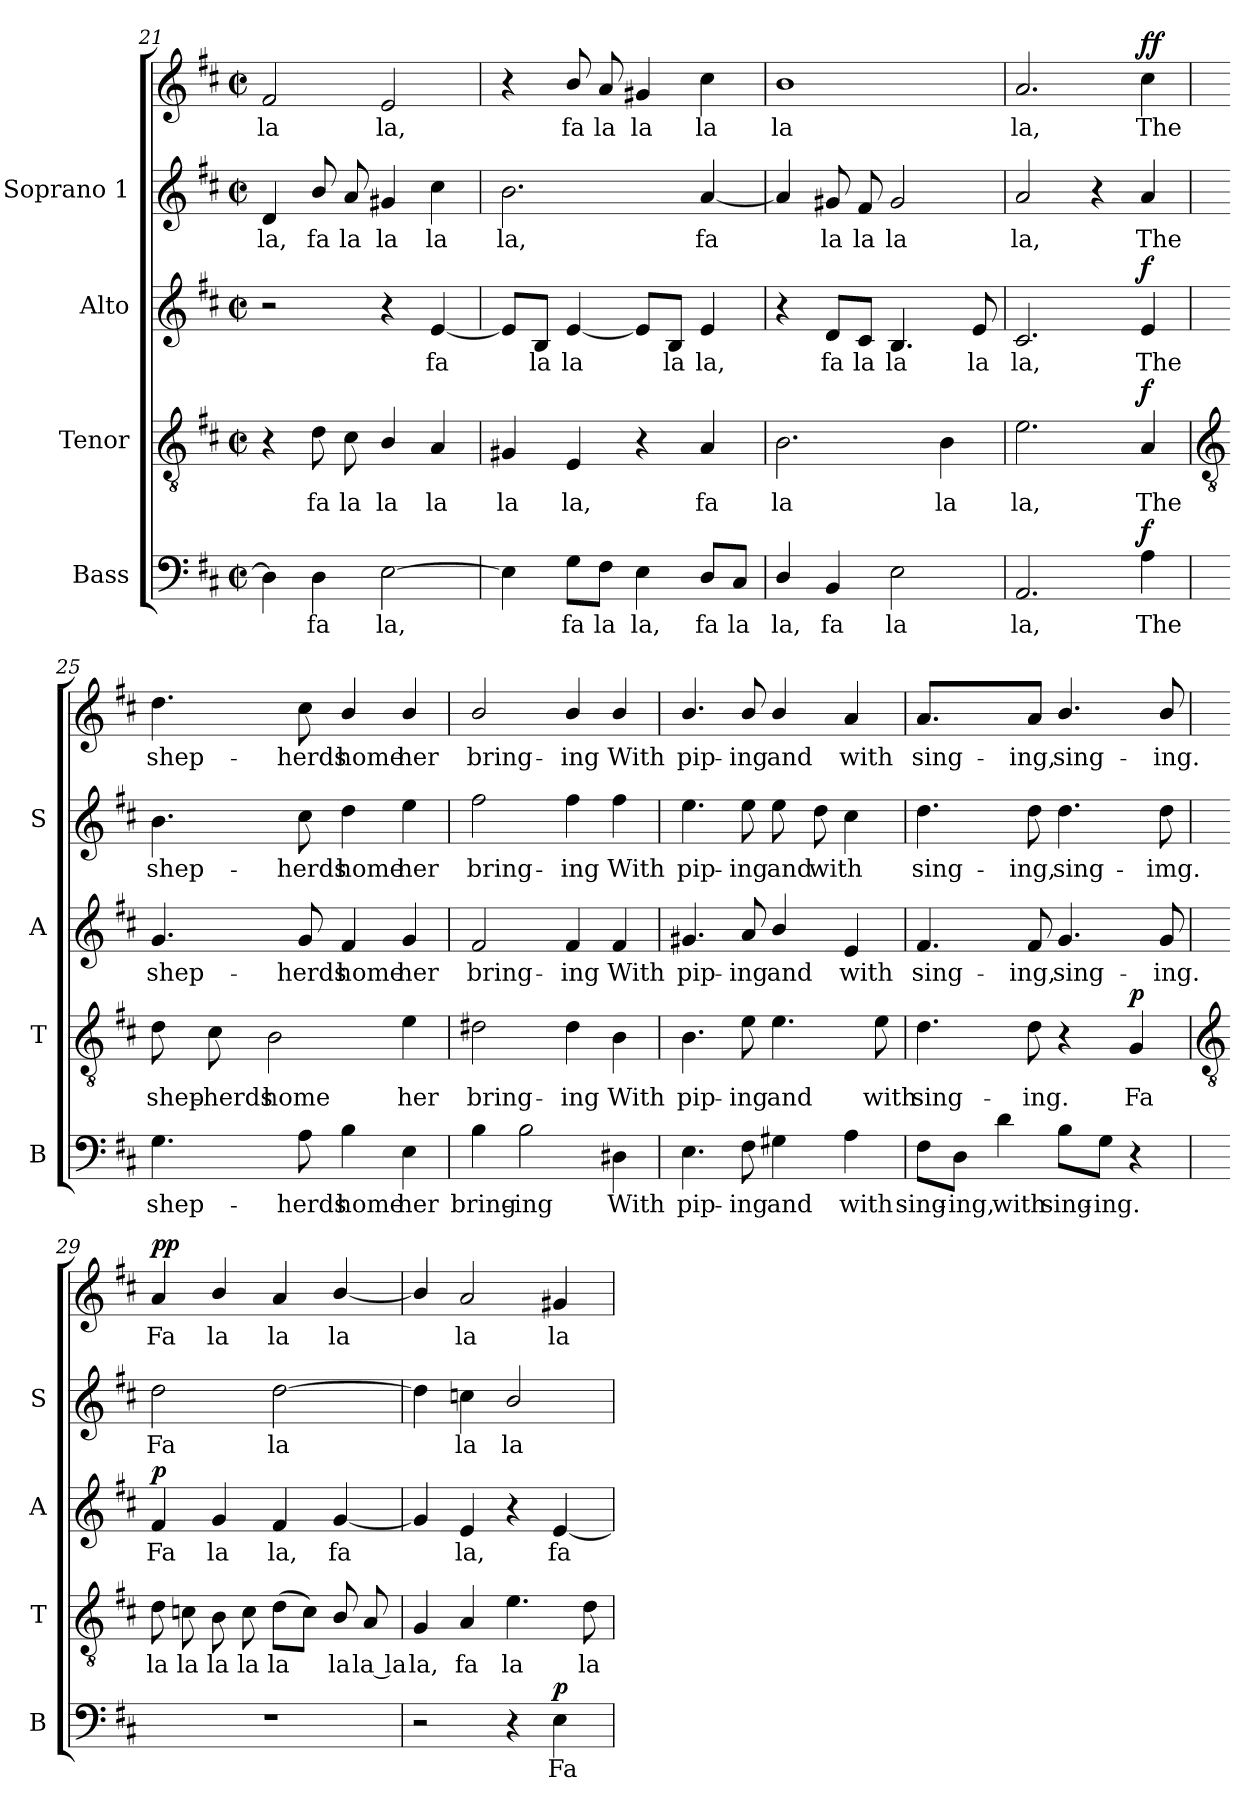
**kern	**text	**dynam	**kern	**text	**dynam	**kern	**text	**dynam	**kern	**text	**kern	**text	**dynam
*part4	*part4	*part4	*part3	*part3	*part3	*part2	*part2	*part2	*part1	*part1	*part1	*part1	*part1
*staff5	*staff5	*staff5	*staff4	*staff4	*staff4	*staff3	*staff3	*staff3	*staff2	*staff2	*staff1	*staff1	*staff1/2
*I"Bass	*	*	*I"Tenor	*	*	*I"Alto	*	*	*I"Soprano 1	*	*	*	*
*I'B	*	*	*I'T	*	*	*I'A	*	*	*I'S	*	*	*	*
*clefF4	*	*	*clefGv2	*	*	*clefG2	*	*	*clefG2	*	*clefG2	*	*
*k[f#c#]	*	*	*k[f#c#]	*	*	*k[f#c#]	*	*	*k[f#c#]	*	*k[f#c#]	*	*
*D:	*	*	*D:	*	*	*D:	*	*	*D:	*	*D:	*	*
*M2/2	*	*	*M2/2	*	*	*M2/2	*	*	*M2/2	*	*M2/2	*	*
*met(c|)	*	*	*met(c|)	*	*	*met(c|)	*	*	*met(c|)	*	*met(c|)	*	*
=21	=21	=21	=21	=21	=21	=21	=21	=21	=21	=21	=21	=21	=21
!	!	!	!	!	!	!	!	!	!	!LO:LY:b	!	!LO:LY:b	!
4D]	.	.	4r	.	.	2r	.	.	4d	la,	2f#	la	.
!	!LO:LY:b	!	!	!LO:LY:b	!	!	!	!	!	!LO:LY:b	!	!	!
4D	fa	.	8d	fa	.	.	.	.	8b/	fa	.	.	.
!	!	!	!	!LO:LY:b	!	!	!	!	!	!LO:LY:b	!	!	!
.	.	.	8c#	la	.	.	.	.	8a	la	.	.	.
!	!LO:LY:b	!	!	!LO:LY:b	!	!	!	!	!	!LO:LY:b	!	!LO:LY:b	!
[2E	la,	.	4B/	la	.	4r	.	.	4g#X	la	2e	la,	.
!	!	!	!	!LO:LY:b	!	!	!LO:LY:b	!	!	!LO:LY:b	!	!	!
.	.	.	4A	la	.	[4e	fa	.	4cc#	la	.	.	.
=22	=22	=22	=22	=22	=22	=22	=22	=22	=22	=22	=22	=22	=22
!	!	!	!	!LO:LY:b	!	!	!	!	!	!LO:LY:b	!	!	!
4E]	.	.	4G#X	la	.	8e/L]	.	.	2.b	la,	4r	.	.
!	!	!	!	!	!	!	!LO:LY:b	!	!	!	!	!	!
.	.	.	.	.	.	8B/J	la	.	.	.	.	.	.
!	!LO:LY:b	!	!	!LO:LY:b	!	!	!LO:LY:b	!	!	!	!	!LO:LY:b	!
8G\L	fa	.	4E	la,	.	[4e	la	.	.	.	8b/	fa	.
!	!LO:LY:b	!	!	!	!	!	!	!	!	!	!	!LO:LY:b	!
8F#\J	la	.	.	.	.	.	.	.	.	.	8a	la	.
!	!LO:LY:b	!	!	!	!	!	!	!	!	!	!	!LO:LY:b	!
4E	la,	.	4r	.	.	8e/L]	.	.	.	.	4g#X	la	.
!	!	!	!	!	!	!	!LO:LY:b	!	!	!	!	!	!
.	.	.	.	.	.	8B/J	la	.	.	.	.	.	.
!	!LO:LY:b	!	!	!LO:LY:b	!	!	!LO:LY:b	!	!	!LO:LY:b	!	!LO:LY:b	!
8D/L	fa	.	4A	fa	.	4e	la,	.	[4a	fa	4cc#	la	.
!	!LO:LY:b	!	!	!	!	!	!	!	!	!	!	!	!
8C#/J	la	.	.	.	.	.	.	.	.	.	.	.	.
=23	=23	=23	=23	=23	=23	=23	=23	=23	=23	=23	=23	=23	=23
!	!LO:LY:b	!	!	!LO:LY:b	!	!	!	!	!	!	!	!LO:LY:b	!
4D/	la,	.	2.B	la	.	4r	.	.	4a]	.	1b	la	.
!	!LO:LY:b	!	!	!	!	!	!LO:LY:b	!	!	!LO:LY:b	!	!	!
4BB	fa	.	.	.	.	8d/L	fa	.	8g#X	la	.	.	.
!	!	!	!	!	!	!	!LO:LY:b	!	!	!LO:LY:b	!	!	!
.	.	.	.	.	.	8c#/J	la	.	8f#	la	.	.	.
!	!LO:LY:b	!	!	!	!	!	!LO:LY:b	!	!	!LO:LY:b	!	!	!
2E	la	.	.	.	.	4.B	la	.	2g#	la	.	.	.
!	!	!	!	!LO:LY:b	!	!	!	!	!	!	!	!	!
.	.	.	4B	la	.	.	.	.	.	.	.	.	.
!	!	!	!	!	!	!	!LO:LY:b	!	!	!	!	!	!
.	.	.	.	.	.	8e	la	.	.	.	.	.	.
=24	=24	=24	=24	=24	=24	=24	=24	=24	=24	=24	=24	=24	=24
!	!LO:LY:b	!	!	!LO:LY:b	!	!	!LO:LY:b	!	!	!LO:LY:b	!	!LO:LY:b	!
2.AA	la,	.	2.e	la,	.	2.c#	la,	.	2a	la,	2.a	la,	.
.	.	.	.	.	.	.	.	.	4r	.	.	.	.
!	!LO:LY:b	!LO:DY:b	!	!LO:LY:b	!LO:DY:b	!	!LO:LY:b	!LO:DY:b	!	!LO:LY:b	!	!LO:LY:b	!LO:DY:b=2
!	!	!	!	!	!	!	!	!	!	!	!	!	!LO:DY:n=1:b
4A	The	f	4A	The	f	4e	The	f	4a	The	4cc#	The	f f
!!LO:LB:g=z
=25	=25	=25	=25	=25	=25	=25	=25	=25	=25	=25	=25	=25	=25
*	*	*	*clefGv2	*	*	*	*	*	*	*	*	*	*
!	!LO:LY:b	!	!	!LO:LY:b	!	!	!LO:LY:b	!	!	!LO:LY:b	!	!LO:LY:b	!
4.G	shep-	.	8d	shep-	.	4.g	shep-	.	4.b	shep-	4.dd	shep-	.
!	!	!	!	!LO:LY:b	!	!	!	!	!	!	!	!	!
.	.	.	8c#	-herds	.	.	.	.	.	.	.	.	.
!	!	!	!	!LO:LY:b	!	!	!	!	!	!	!	!	!
.	.	.	2B	home	.	.	.	.	.	.	.	.	.
!	!LO:LY:b	!	!	!	!	!	!LO:LY:b	!	!	!LO:LY:b	!	!LO:LY:b	!
8A	-herds	.	.	.	.	8g	-herds	.	8cc#	-herds	8cc#	-herds	.
!	!LO:LY:b	!	!	!	!	!	!LO:LY:b	!	!	!LO:LY:b	!	!LO:LY:b	!
4B	home	.	.	.	.	4f#	home	.	4dd	home	4b/	home	.
!	!LO:LY:b	!	!	!LO:LY:b	!	!	!LO:LY:b	!	!	!LO:LY:b	!	!LO:LY:b	!
4E	her	.	4e	her	.	4g	her	.	4ee	her	4b/	her	.
=26	=26	=26	=26	=26	=26	=26	=26	=26	=26	=26	=26	=26	=26
!	!LO:LY:b	!	!	!LO:LY:b	!	!	!LO:LY:b	!	!	!LO:LY:b	!	!LO:LY:b	!
4B	bring-	.	2d#X	bring-	.	2f#	bring-	.	2ff#	bring-	2b/	bring-	.
!	!LO:LY:b	!	!	!	!	!	!	!	!	!	!	!	!
2B	-ing	.	.	.	.	.	.	.	.	.	.	.	.
!	!	!	!	!LO:LY:b	!	!	!LO:LY:b	!	!	!LO:LY:b	!	!LO:LY:b	!
.	.	.	4d#	-ing	.	4f#	-ing	.	4ff#	-ing	4b/	-ing	.
!	!LO:LY:b	!	!	!LO:LY:b	!	!	!LO:LY:b	!	!	!LO:LY:b	!	!LO:LY:b	!
4D#X	With	.	4B	With	.	4f#	With	.	4ff#	With	4b/	With	.
=27	=27	=27	=27	=27	=27	=27	=27	=27	=27	=27	=27	=27	=27
!	!LO:LY:b	!	!	!LO:LY:b	!	!	!LO:LY:b	!	!	!LO:LY:b	!	!LO:LY:b	!
4.E	pip-	.	4.B	pip-	.	4.g#X	pip-	.	4.ee	pip-	4.b/	pip-	.
!	!LO:LY:b	!	!	!LO:LY:b	!	!	!LO:LY:b	!	!	!LO:LY:b	!	!LO:LY:b	!
8F#	-ing	.	8e	-ing	.	8a	-ing	.	8ee	-ing	8b/	-ing	.
!	!LO:LY:b	!	!	!LO:LY:b	!	!	!LO:LY:b	!	!	!LO:LY:b	!	!LO:LY:b	!
4G#X	and	.	4.e	and	.	4b/	and	.	8ee	and	4b/	and	.
!	!	!	!	!	!	!	!	!	!	!LO:LY:b	!	!	!
.	.	.	.	.	.	.	.	.	8ddL	with	.	.	.
!	!LO:LY:b	!	!	!	!	!	!LO:LY:b	!	!	!	!	!LO:LY:b	!
4A	with	.	.	.	.	4e	with	.	4cc#	.	4a	with	.
!	!	!	!	!LO:LY:b	!	!	!	!	!	!	!	!	!
.	.	.	8e	with	.	.	.	.	.	.	.	.	.
=28	=28	=28	=28	=28	=28	=28	=28	=28	=28	=28	=28	=28	=28
!	!LO:LY:b	!	!	!LO:LY:b	!	!	!LO:LY:b	!	!	!LO:LY:b	!	!LO:LY:b	!
8F#\L	sing-	.	4.d	sing-	.	4.f#	sing-	.	4.dd	sing-	4.a	sing-	.
!	!LO:LY:b	!	!	!	!	!	!	!	!	!	!	!	!
8D\J	-ing,	.	.	.	.	.	.	.	.	.	.	.	.
!	!LO:LY:b	!	!	!	!	!	!	!	!	!	!	!	!
4d	with	.	.	.	.	.	.	.	.	.	.	.	.
!	!	!	!	!LO:LY:b	!	!	!LO:LY:b	!	!	!LO:LY:b	!	!LO:LY:b	!
.	.	.	8d	-ing.	.	8f#	-ing,	.	8dd	-ing,	8aJ	-ing,	.
!	!LO:LY:b	!	!	!	!	!	!LO:LY:b	!	!	!LO:LY:b	!	!LO:LY:b	!
8B\L	sing-	.	4r	.	.	4.g	sing-	.	4.dd	sing-	4.b/	sing-	.
!	!LO:LY:b	!	!	!	!	!	!	!	!	!	!	!	!
8G\J	-ing.	.	.	.	.	.	.	.	.	.	.	.	.
!	!	!	!	!LO:LY:b	!LO:DY:b	!	!	!	!	!	!	!	!
4r	.	.	4G	Fa	p	.	.	.	.	.	.	.	.
!	!	!	!	!	!	!	!LO:LY:b	!	!	!LO:LY:b	!	!LO:LY:b	!
.	.	.	.	.	.	8g	-ing.	.	8dd	-img.	8b/	-ing.	.
!!LO:LB:g=z
=29	=29	=29	=29	=29	=29	=29	=29	=29	=29	=29	=29	=29	=29
*	*	*	*clefGv2	*	*	*	*	*	*	*	*	*	*
!	!	!	!	!LO:LY:b	!	!	!LO:LY:b	!LO:DY:b	!	!LO:LY:b	!	!LO:LY:b	!LO:DY:b=2
!	!	!	!	!	!	!	!	!	!	!	!	!	!LO:DY:n=1:b
1r	.	.	8d	la	.	4f#	Fa	p	2dd	Fa	4a	Fa	p p
!	!	!	!	!LO:LY:b	!	!	!	!	!	!	!	!	!
.	.	.	8cn	la	.	.	.	.	.	.	.	.	.
!	!	!	!	!LO:LY:b	!	!	!LO:LY:b	!	!	!	!	!LO:LY:b	!
.	.	.	8B	la	.	4g	la	.	.	.	4b/	la	.
!	!	!	!	!LO:LY:b	!	!	!	!	!	!	!	!	!
.	.	.	8c	la	.	.	.	.	.	.	.	.	.
!	!	!	!	!LO:LY:b	!	!	!LO:LY:b	!	!	!LO:LY:b	!	!LO:LY:b	!
.	.	.	(>8dL	la	.	4f#	la,	.	[2dd	la	4a	la	.
.	.	.	8cJ)	.	.	.	.	.	.	.	.	.	.
!	!	!	!	!LO:LY:b	!	!	!LO:LY:b	!	!	!	!	!LO:LY:b	!
.	.	.	8B/	la	.	[4g	fa	.	.	.	[4b/	la	.
!	!	!	!	!LO:LY:b	!	!	!	!	!	!	!	!	!
.	.	.	8A	la la	.	.	.	.	.	.	.	.	.
=30	=30	=30	=30	=30	=30	=30	=30	=30	=30	=30	=30	=30	=30
!	!	!	!	!LO:LY:b	!	!	!	!	!	!	!	!	!
2r	.	.	4G	la,	.	4g]	.	.	4dd]	.	4b/]	.	.
!	!	!	!	!LO:LY:b	!	!	!LO:LY:b	!	!	!LO:LY:b	!	!LO:LY:b	!
.	.	.	4A	fa	.	4e	la,	.	4ccn	la	2a	la	.
!	!	!	!	!LO:LY:b	!	!	!	!	!	!LO:LY:b	!	!	!
4r	.	.	4.e	la	.	4r	.	.	2b/	la	.	.	.
!	!LO:LY:b	!LO:DY:b	!	!	!	!	!LO:LY:b	!	!	!	!	!LO:LY:b	!
4E	Fa	p	.	.	.	[4e	fa	.	.	.	4g#X	la	.
!	!	!	!	!LO:LY:b	!	!	!	!	!	!	!	!	!
.	.	.	8d	la	.	.	.	.	.	.	.	.	.
=	=	=	=	=	=	=	=	=	=	=	=	=	=
*-	*-	*-	*-	*-	*-	*-	*-	*-	*-	*-	*-	*-	*-
